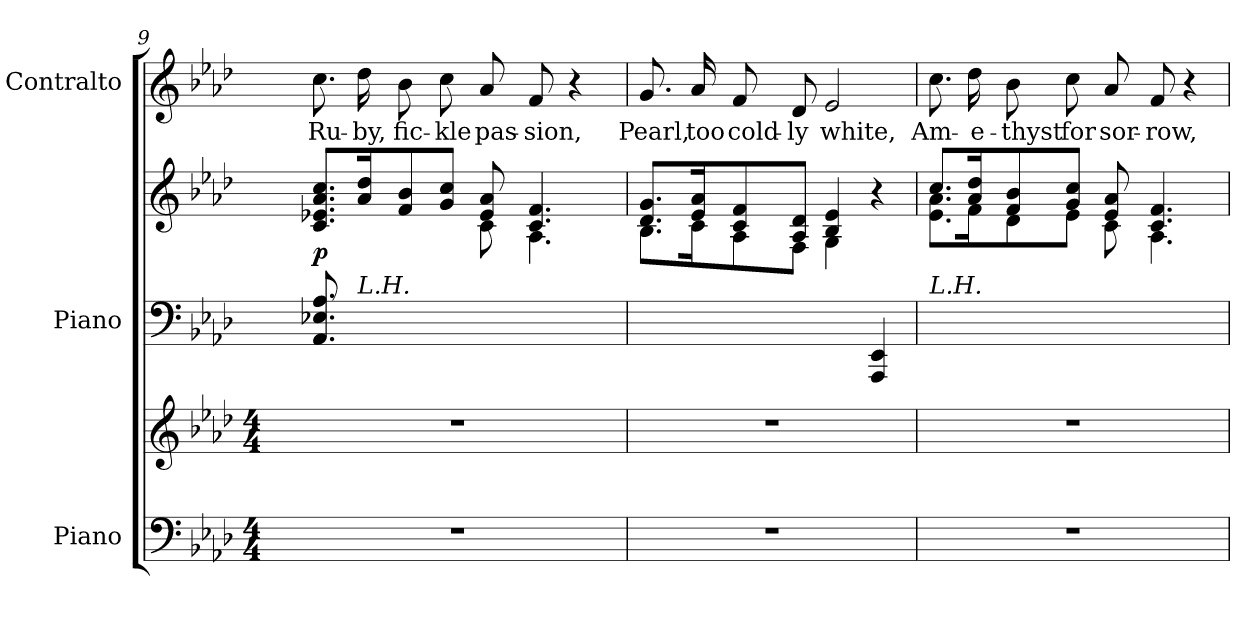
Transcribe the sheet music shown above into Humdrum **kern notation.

**kern	**kern	**kern	**kern	**dynam	**kern	**text
*part3	*part3	*part2	*part2	*part2	*part1	*part1
*staff5	*staff4	*staff3	*staff2	*staff2/3	*staff1	*staff1
*I"Piano	*	*I"Piano	*	*	*I"Contralto	*
*I'Pno.	*	*I'Pno	*	*	*	*
*clefF4	*clefG2	*clefF4	*clefG2	*	*clefG2	*
*k[b-e-a-d-]	*k[b-e-a-d-]	*k[b-e-a-d-]	*k[b-e-a-d-]	*	*k[b-e-a-d-]	*
*M4/4	*M4/4	*	*	*	*	*
=9	=9	=9	=9	=9	=9	=9
*	*	*	*^	*	*	*
!	!	!	!	!	!LO:DY:b	!	!
1r	1r	8.AA-/ 8.E-X/ 8.A-/L	8.c/ 8.e-X/ 8.a-/ 8.cc/L	8.ryy	p	8.cc\	Ru-
!	!	!LO:TX:a:i:t=L.H.	!	!	!	!	!
.	.	2ryy	16a-/ 16dd-/K	16f\K	.	16dd-\	-by,
.	.	.	8f/ 8b-/	8d-\	.	8b-\	fic-
.	.	.	8g/ 8cc/J	8e-\J	.	8cc\	-kle
.	.	.	8e-/ 8a-/	8c\	.	8a-/	pas-
.	.	.	4.c/ 4.f/	4.A-\	.	8f/	-sion,
.	.	4ryy	.	.	.	.	.
.	.	.	.	.	.	4r	.
.	.	16ryy	.	.	.	.	.
=10	=10	=10	=10	=10	=10	=10	=10
!	!	!	!LO:TX:a:color=#FFFFFF:t=.	!	!	!	!
!	!	!LO:TX:a:color=#FFFFFF:t=.	!	!	!	!	!
1r	1r	2.ryy	8.d-/ 8.g/L	8.B-\L	.	8.g/	Pearl,
.	.	.	16e-/ 16a-/K	16c\K	.	16a-/	too
.	.	.	8c/ 8f/	8A-\	.	8f/	cold-
.	.	.	8A-/ 8d-/J	8F\J	.	8d-/	-ly
.	.	.	4B-/ 4e-/	4G\	.	2e-/	white,
.	.	(>4AAA-/ 4EE-/	4r	4ryy	.	.	.
=11	=11	=11	=11	=11	=11	=11	=11
!	!	!LO:TX:a:i:t=L.H.	!	!	!	!	!
1r	1r	1ryy	8.cc/L	8.e-\ 8.a-\L)	.	8.cc\	Am-
.	.	.	16a-/ 16dd-/K	16f\K	.	16dd-\	-e-
.	.	.	8f/ 8b-/	8d-\	.	8b-\	-thyst
.	.	.	8g/ 8cc/J	8e-\J	.	8cc\	for
.	.	.	8e-/ 8a-/	8c\	.	8a-/	sor-
.	.	.	4.c/ 4.f/	4.A-\	.	8f/	-row,
.	.	.	.	.	.	4r	.
*	*	*	*v	*v	*	*	*
=	=	=	=	=	=	=
*-	*-	*-	*-	*-	*-	*-
